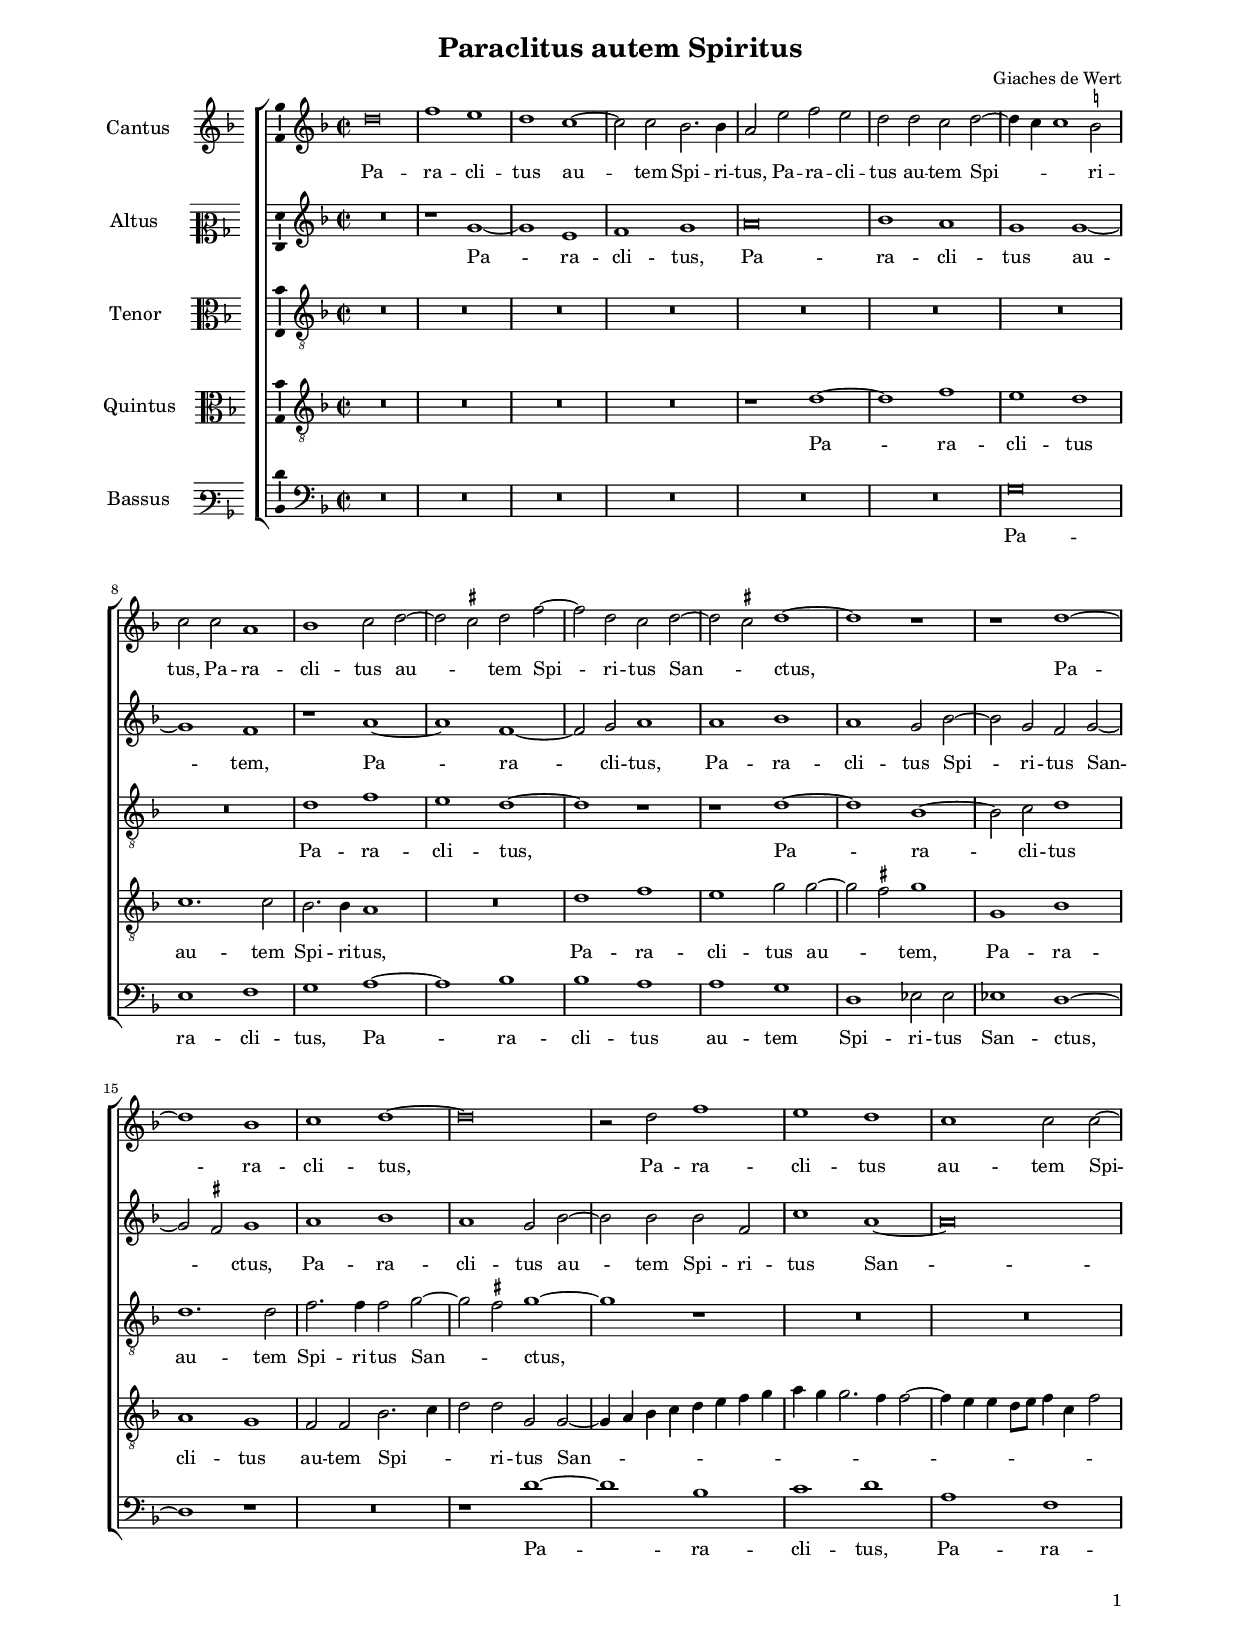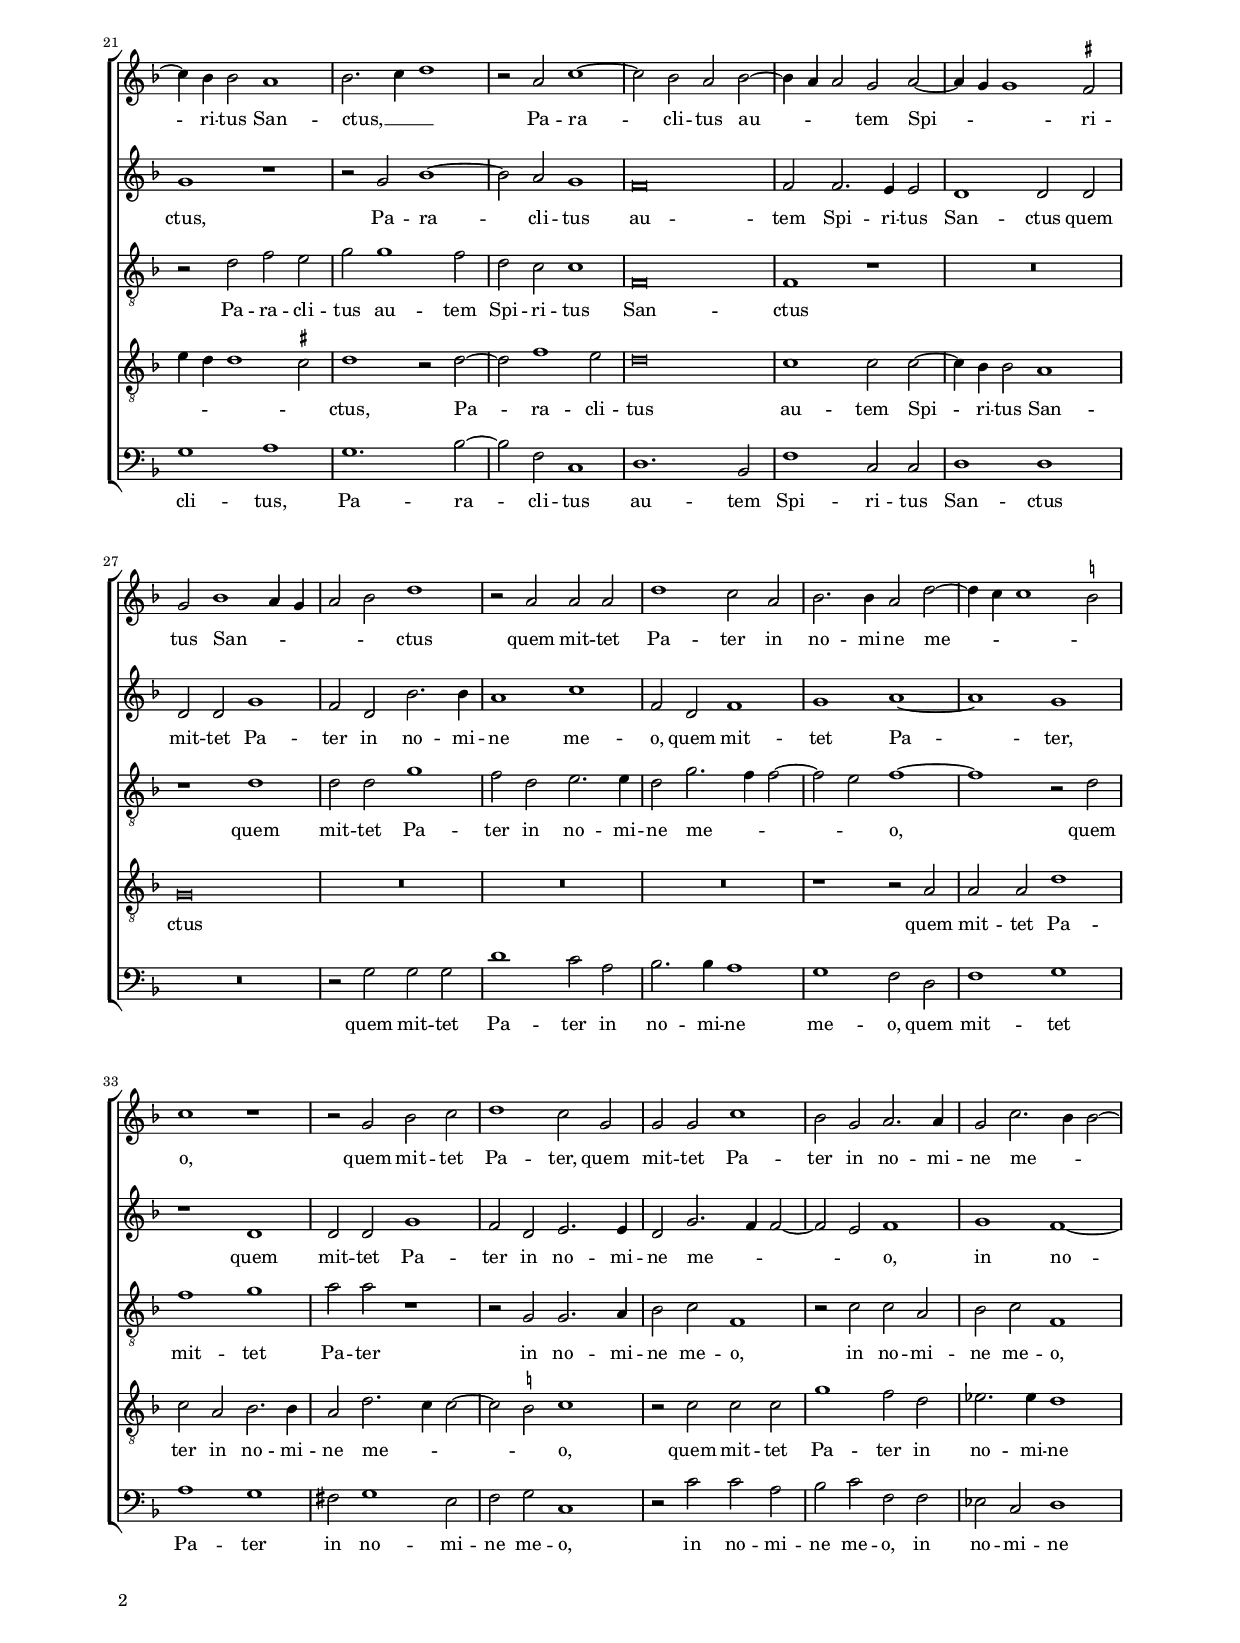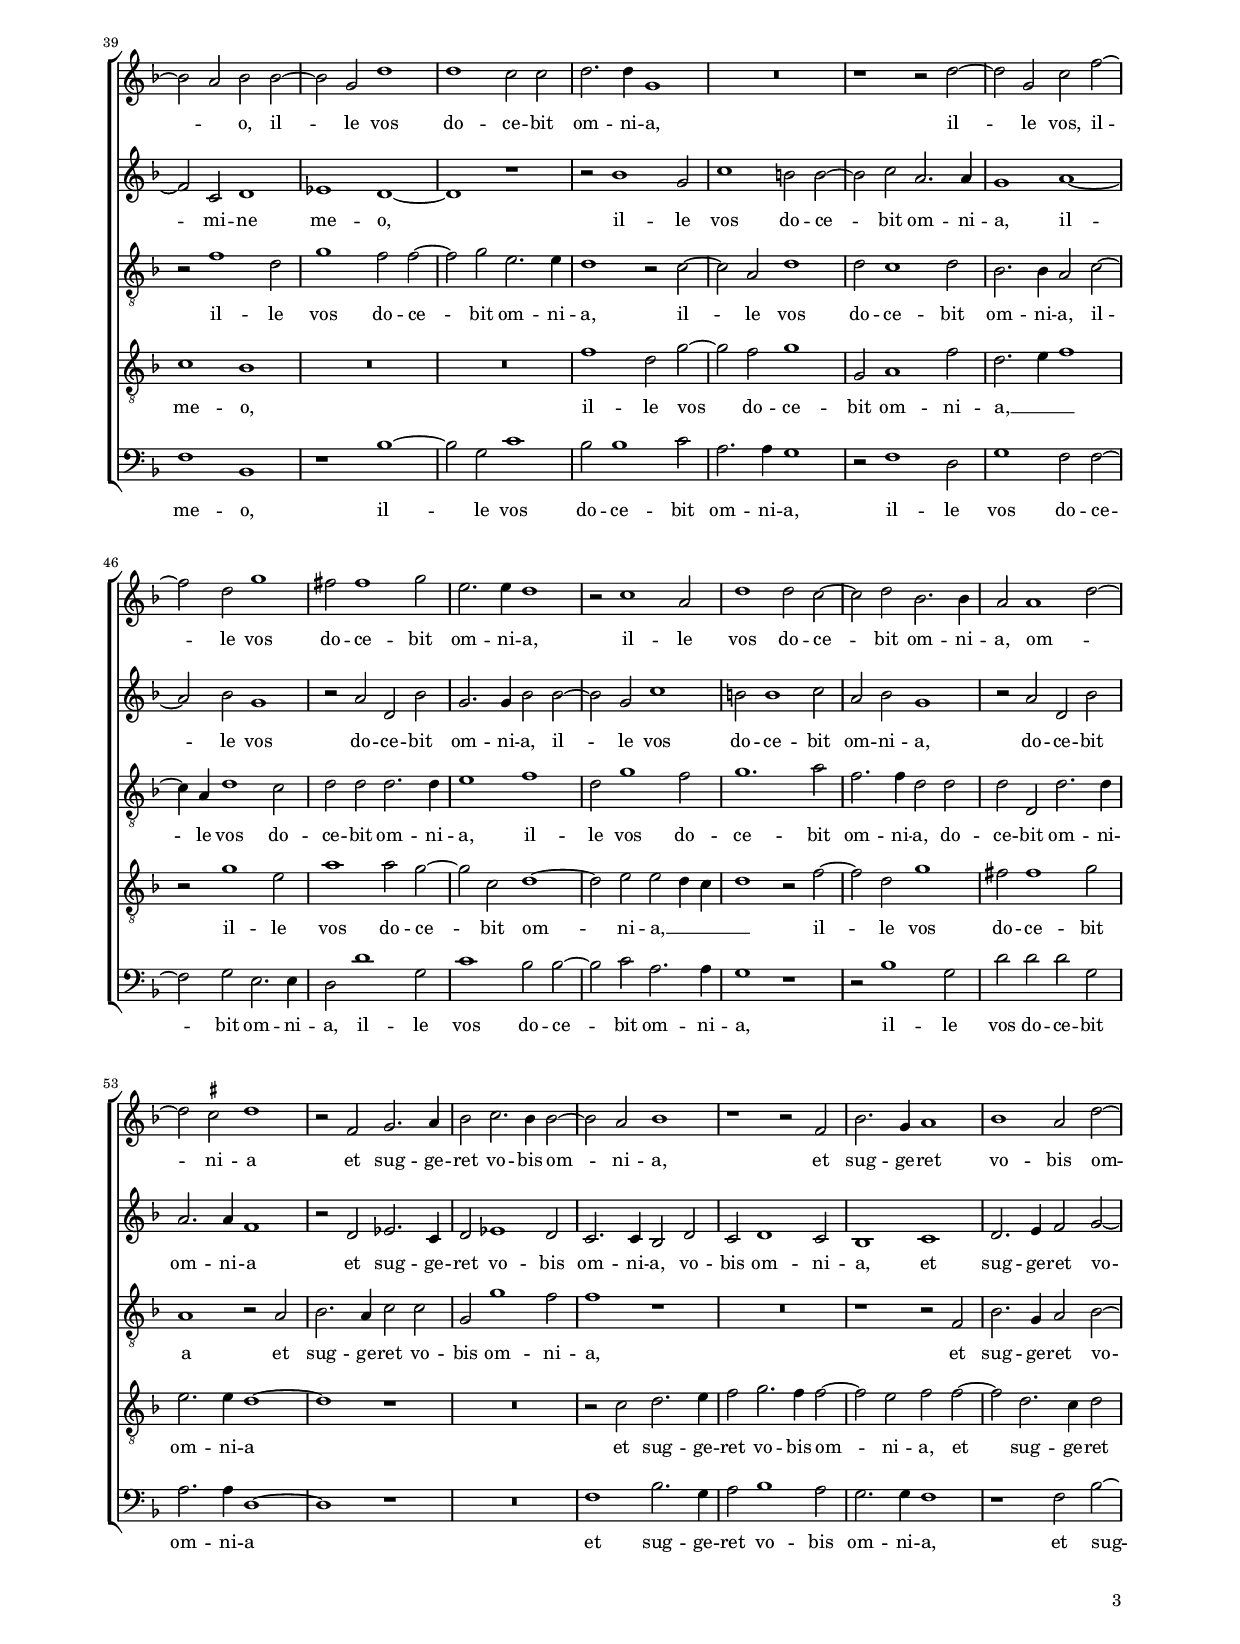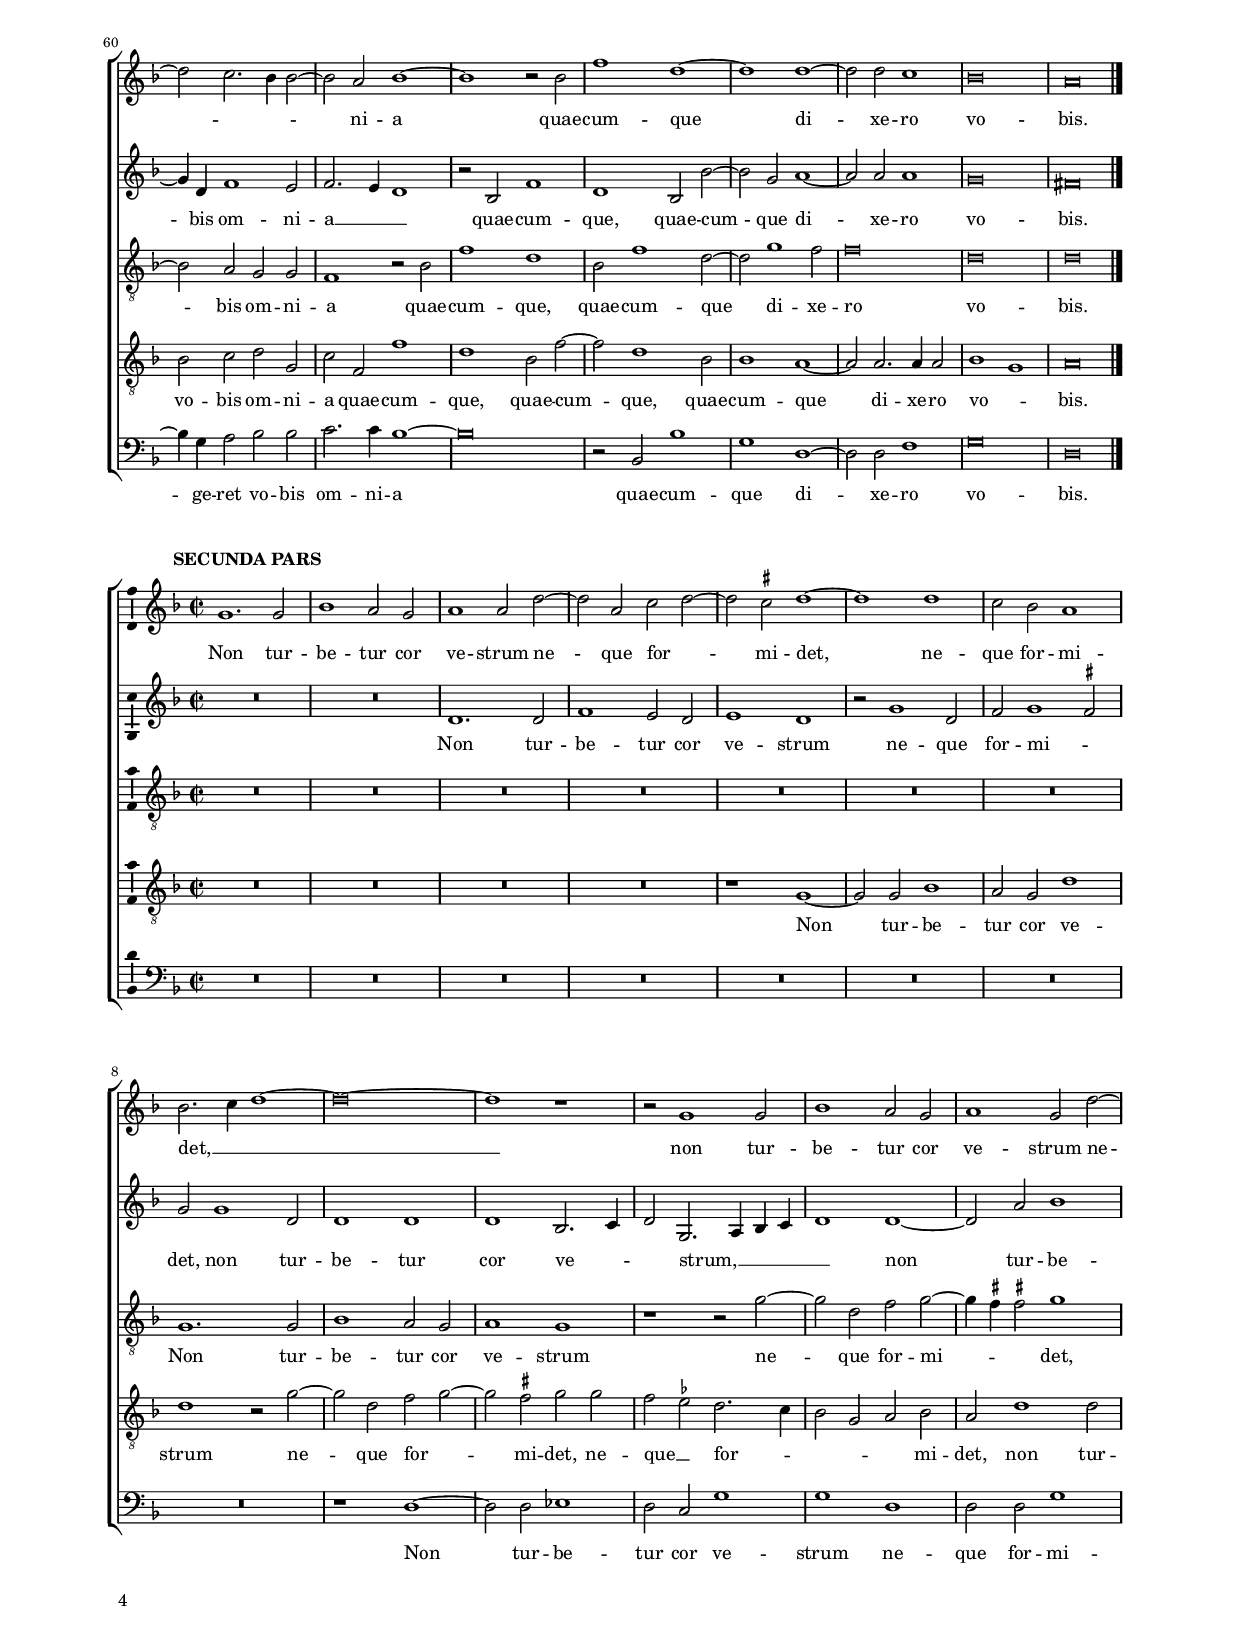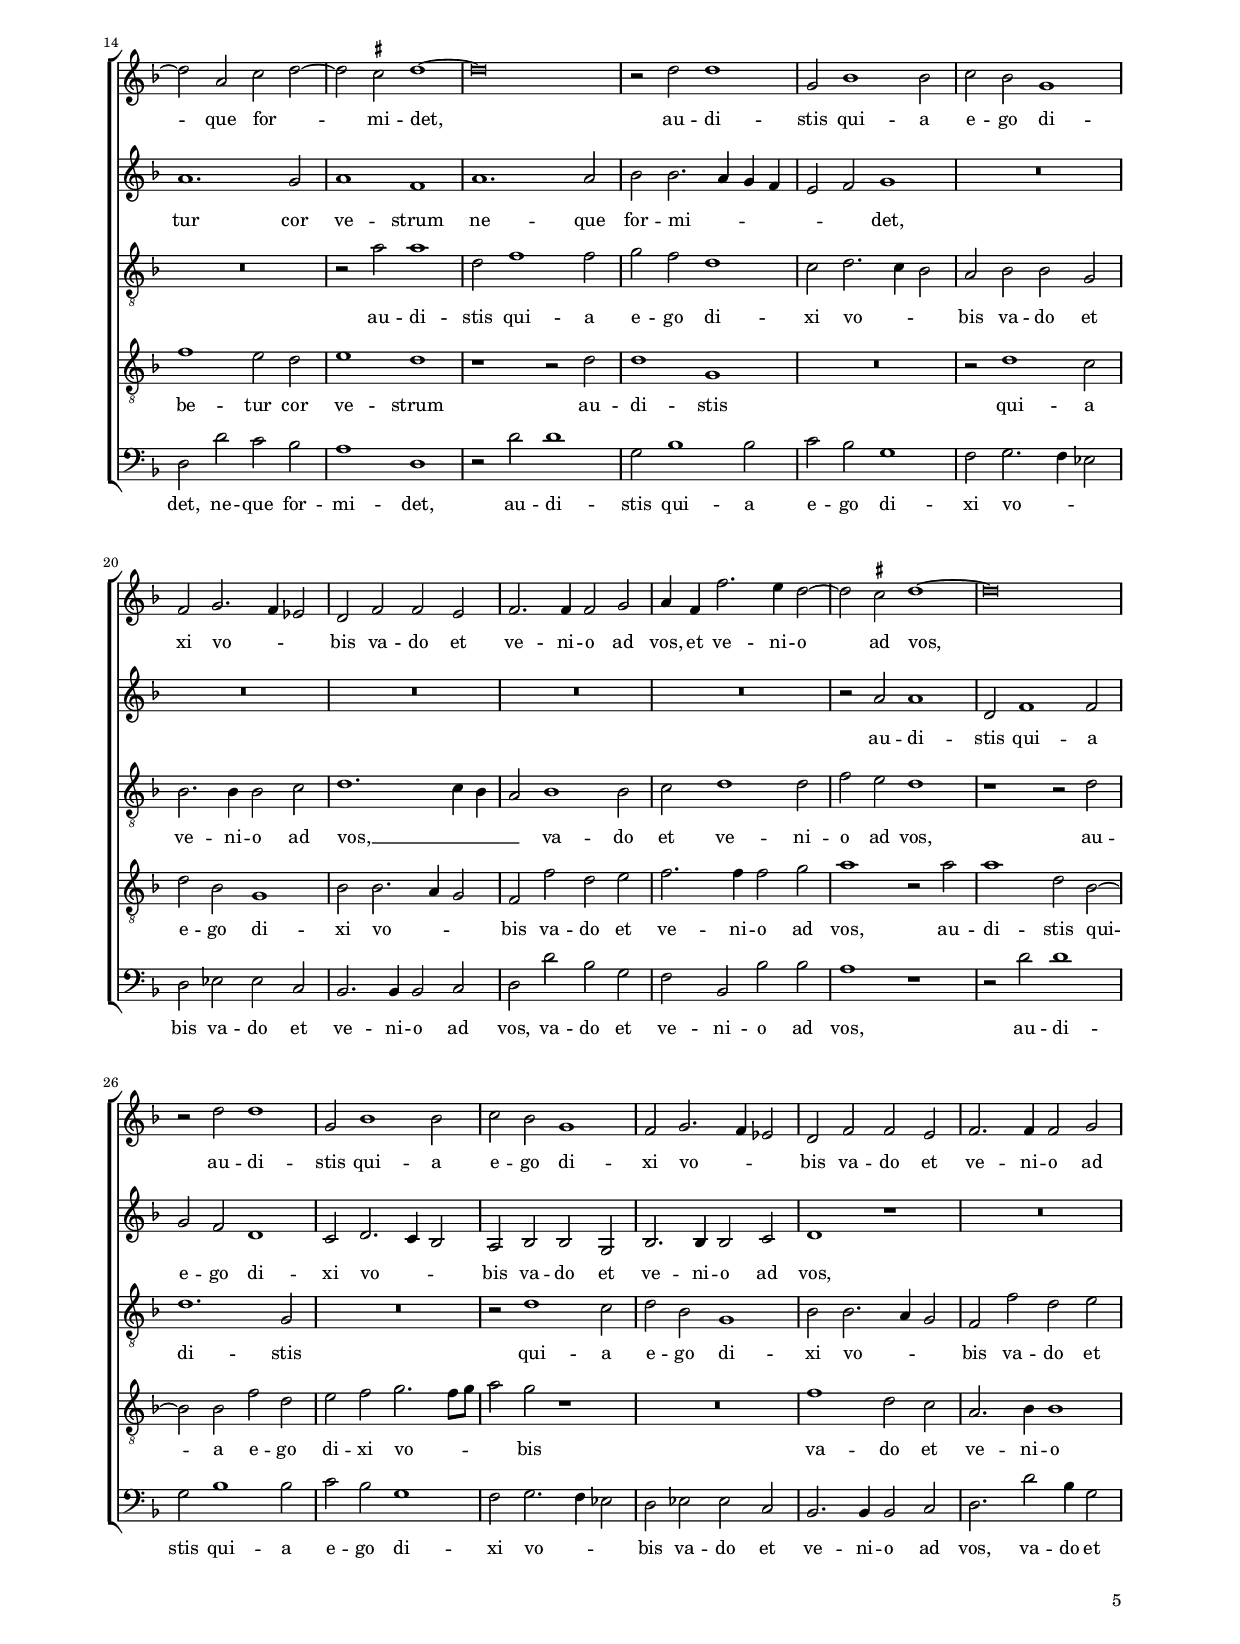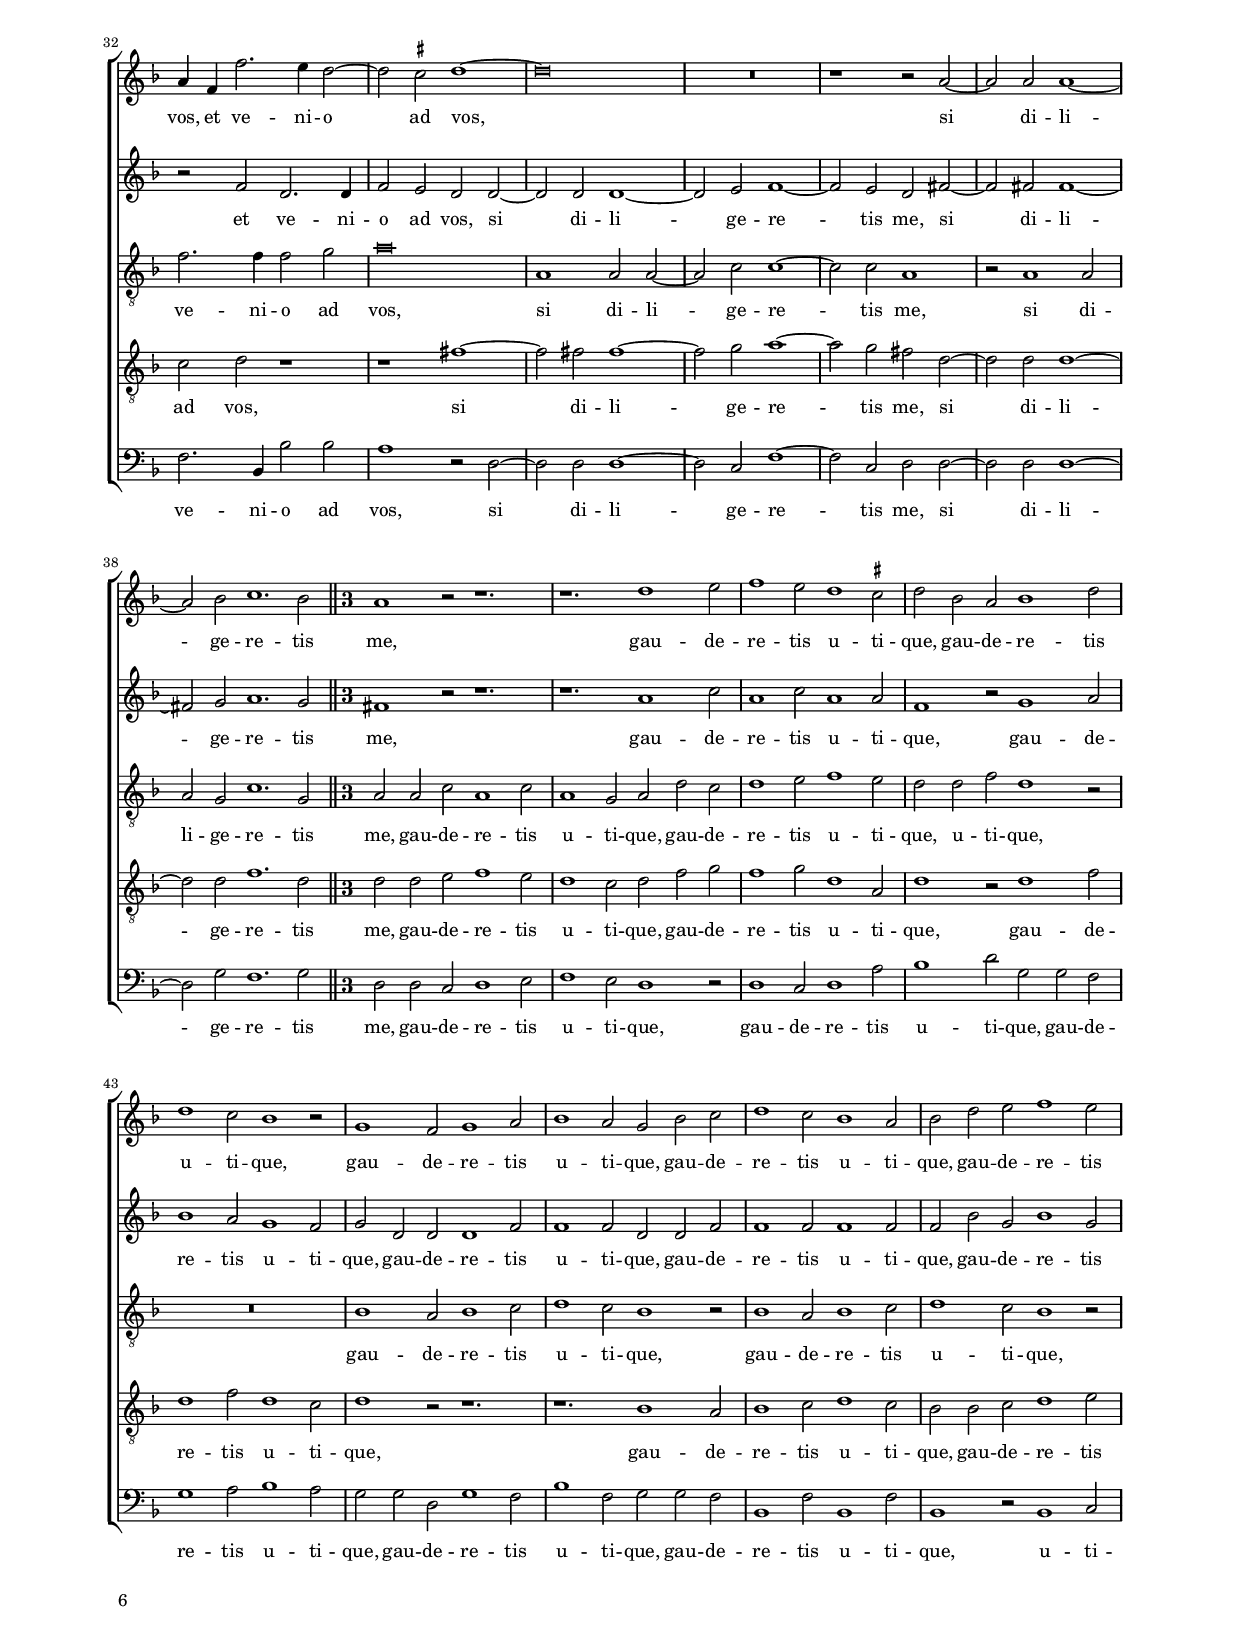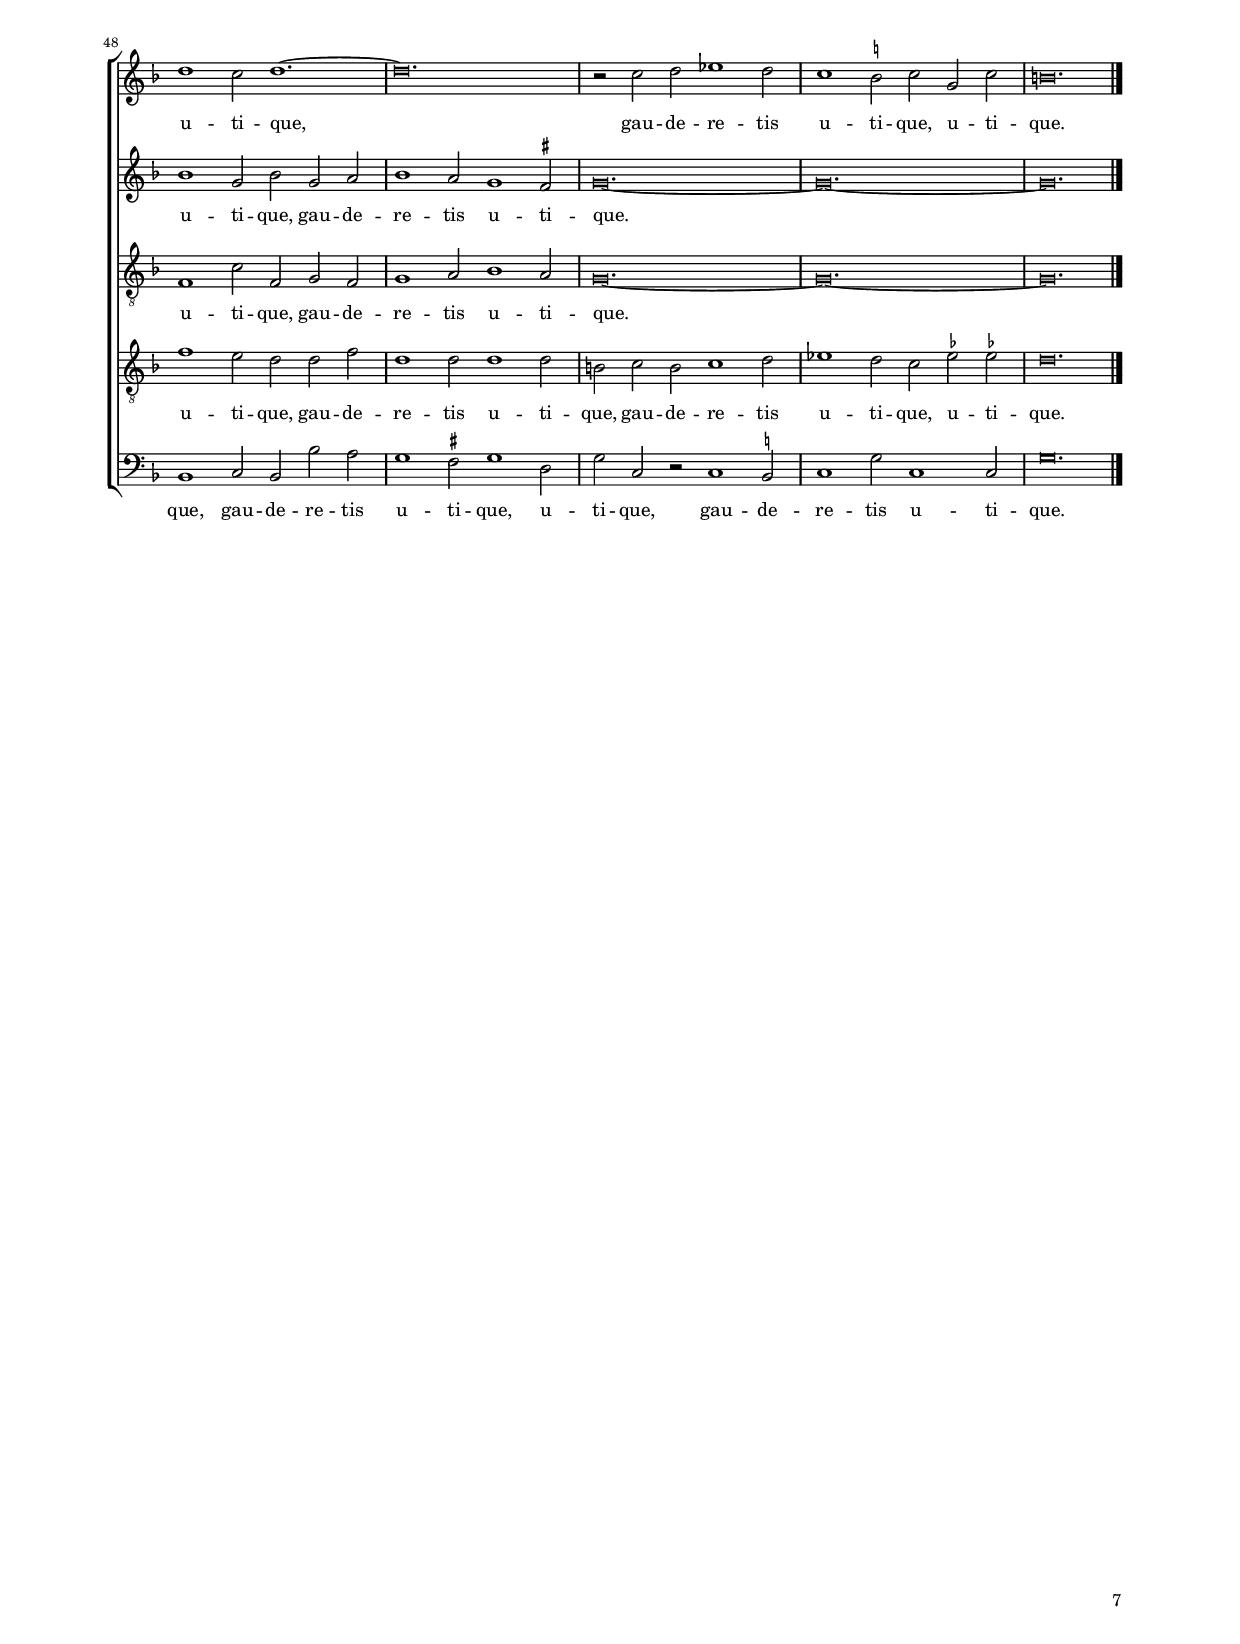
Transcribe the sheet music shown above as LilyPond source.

\header
{
  title="Paraclitus autem Spiritus"
  composer="Giaches de Wert"
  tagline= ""
}

\version "2.22.2"
\include "deutsch.ly"
#(set-global-staff-size 15)
% #(set-default-paper-size "letter")
#(ly:set-option 'point-and-click #f)

	
	ficta = { \once \set suggestAccidentals = ##t }
	
	forget = #(define-music-function (music) (ly:music?) #{
		\accidentalStyle forget
		$music
		\accidentalStyle default
		#})
	

\paper
	{
	top-margin = 1.8 \cm
	bottom-margin = 1.2 \cm
	left-margin = 2 \cm
	right-margin = 2 \cm
	ragged-bottom = ##f
	ragged-last-bottom = ##t
	print-page-number = ##f
	score-system-spacing = #'((basic-distance . 16) (minimum-distance . 14) (padding . 5) (strechability . 150))
	system-system-spacing = #'((basic-distance . 16) (minimum-distance . 14) (padding . 5) (strechability . 150))
    oddFooterMarkup=\markup   \fill-line { "" \fromproperty #'page:page-number-string }
    evenFooterMarkup=\markup  \fill-line { \fromproperty #'page:page-number-string "" }
    last-bottom-spacing = #'((basic-distance . 12) (minimum-distance . 7) (padding . 4))
%	systems-per-page = 3
    %page-count = 6
%	min-systems-per-page = 3
	}

global = {
	\key f \major
	\time 2/2 \set Score.measureLength = #(ly:make-moment 2/1)
    \set Score.tempoHideNote = ##t
    \tempo 2 = 95
    \skip 1*2*67 \bar "|."
	}
	

incipitcantus = \markup { \score {
	{
	\set Staff.instrumentName = \markup { \fontsize #1 "Cantus" }
	\key f \major
	\clef violin
	s4 \bar ""
	}
	\layout  {
	raggedright = ##t
	indent = 1.8 \cm
	line-width = 2.5 \cm
	\context { \Staff \remove Time_signature_engraver }
	\override Staff.Clef.Y-extent = #'(0 . 0)
	}} \hspace #1 }
      
      
incipitaltus = \markup { \score {
	{
	\set Staff.instrumentName = \markup { \fontsize #1 "Altus" }
	\key f \major
	\clef mezzosoprano
	s4 \bar ""
	}
	\layout  {
	raggedright = ##t
	indent = 1.8 \cm
	line-width = 2.5 \cm
	\context { \Staff \remove Time_signature_engraver }
	\override Staff.Clef.Y-extent = #'(0 . 0)
	}} \hspace #1 }


incipittenor = \markup { \score {
	{
	\set Staff.instrumentName = \markup { \fontsize #1 "Tenor" }
	\key f \major
	\clef alto
	s4 \bar ""
	}
	\layout  {
	raggedright = ##t
	indent = 1.8 \cm
	line-width = 2.5 \cm
	\context { \Staff \remove Time_signature_engraver }
	\override Staff.Clef.Y-extent = #'(0 . 0)
	}} \hspace #1 }
      
      
incipitquintus = \markup { \score {
	{
	\set Staff.instrumentName = \markup { \fontsize #1 "Quintus" }
	\key f \major
	\clef alto
	s4 \bar ""
	}
	\layout  {
	raggedright = ##t
	indent = 1.8 \cm
	line-width = 2.5 \cm
	\context { \Staff \remove Time_signature_engraver }
	\override Staff.Clef.Y-extent = #'(0 . 0)
	}} \hspace #1 }
      
      
incipitbassus = \markup { \score {
	{
	\set Staff.instrumentName = \markup { \fontsize #1 "Bassus" }
	\key f \major
	\clef varbaritone
	s4 \bar ""
	}
	\layout  {
	raggedright = ##t
	indent = 1.8 \cm
	line-width = 2.5 \cm
	\context { \Staff \remove Time_signature_engraver }
	\override Staff.Clef.Y-extent = #'(0 . 0)
	}} \hspace #1 }


cantus =  \relative c''
	{
	d\breve
	f1 e
	d1 c~
	c2 c b2. b4
%5
	a2 e' f e |
	d2 d c d~
	d4 c c1 \ficta h2
	c2 c a1
	b1 c2 d~
%10
	d2 \ficta cis d f~ |
	f2 d c d~
	d2 \ficta cis d1~
	d1 r
	r1 d~
%15
	d1 b |
	c1 d~
	d\breve
	r2 d f1
	e1 d
%20
	c1 c2 c~ |
	c4 b b2 a1
	b2. c4 d1
	r2 a c1~
	c2 b a b~
%25
	b4 a a2 g a~ |
	a4 g g1 \ficta fis2
	g2 b1 a4 g
	a2 b d1
	r2 a a a
%30
	d1 c2 a |
	b2. b4 a2 d~
	d4 c c1 \ficta h2
	c1 r
	r2 g b c
%35
	d1 c2 g |
	g2 g c1
	b2 g a2. a4
	g2 c2. b4 b2~
	b2 a b b~
%40
	b2 g d'1 |
	d1 c2 c
	d2. d4 g,1
	R\breve
	r1 r2 d'~
%45
	d2 g, c f~ |
	f2 d g1
	fis2 fis1 g2
	e2. e4 d1
	r2 c1 a2
%50
	d1 d2 c~ |
	c2 d b2. b4
	a2 a1 d2~
	d2 \ficta cis2 d1
	r2 f, g2. a4
%55
	b2 c2. b4 b2~ |
	b2 a b1
	r1 r2 f
	b2. g4 a1
	b1 a2 d~
%60
	d2 c2. b4 b2~ |
	b2 a b1~
	b1 r2 b
	f'1 d~
	d1 d~
%65
	d2 d c1 |
	b\breve
	a\breve |
	}


altus =  \relative c'
	{
	R\breve
	r1 g'~
	g1 e
	f1 g
%5
	a\breve |
	b1 a
	g1 g~
	g1 f
	r1 a~
%10
	a1 f~ |
	f2 g a1
	a1 b
	a1 g2 b~
	b2 g f g~
%15
	g2 \ficta fis g1 |
	a1 b
	a1 g2 b~
	b2 b b f
	c'1 a~
%20
	a\breve |
	g1 r
	r2 g b1~
	b2 a g1
	f\breve
%25
	f2 f2. e4 e2 |
	d1 d2 d
	d2 d g1
	f2 d b'2. b4
	a1 c
%30
	f,2 d f1 |
	g1 a~
	a1 g
	r1 d
	d2 d g1
%35
	f2 d e2. e4 |
	d2 g2. f4 f2~
	f2 e f1
	g1 f~
	f2 c d1
%40
	es1 d~ |
	d1 r
	r2 b'1 g2
	c1 h2 h~
	h2 c a2. a4
%45
	g1 a~ |
	a2 b g1
	r2 a d, b'
	g2. g4 b2 b~
	b2 g c1
%50
	h2 h1 c2 |
	a2 b g1
	r2 a d, b'
	a2. a4 f1
	r2 d es2. c4
%55
	d2 es1 d2 |
	c2. c4 b2 d
	c2 d1 c2
	b1 c
	d2. e4 f2 g~
%60
	g4 d f1 e2 |
	f2. e4 d1
	r2 b f'1
	d1 b2 b'~
	b2 g a1~
%65
	a2 a a1 |
	g\breve
	fis\breve |
	}


tenor =  \relative c'
	{
	R\breve
	R\breve
	R\breve
	R\breve
%5
	R\breve |
	R\breve
	R\breve
	R\breve
	d1 f
%10
	e1 d~ |
	d1 r
	r1 d~
	d1 b~
	b2 c d1
%15
	d1. d2 |
	f2. f4 f2 g~
	g2 \ficta fis2 g1~
	g1 r
	R\breve
%20
	R\breve |
	r2 d f2 e
	g2 g1 f2
	d2 c c1
	f,\breve
%25
	f1 r |
	R\breve
	r1 d'
	d2 d g1
	f2 d e2. e4
%30
	d2 g2. f4 f2~ |
	f2 e f1~
	f1 r2 d
	f1 g
	a2 a r1
%35
	r2 g, g2. a4 |
	b2 c f,1
	r2 c'c a
	b2 c f,1
	r2 f'1 d2
%40
	g1 f2 f~ |
	f2 g e2. e4
	d1 r2 c~
	c2 a d1
	d2 c1 d2
%45
	b2. b4 a2 c~ |
	c4 a d1 c2
	d2 d d2. d4
	e1 f
	d2 g1 f2
%50
	g1. a2 |
	f2. f4 d2 d
	d2 d, d'2. d4
	a1 r2 a
	b2. a4 c2 c
%55
	g2 g'1 f2 |
	f1 r
	R\breve
	r1 r2 f,
	b2. g4 a2 b~
%60
	b2 a g2 g |
	f1 r2 b
	f'1 d
	b2 f'1 d2~
	d2 g1 f2 |
%65
	f\breve |
	d\breve
	d\breve |
	}


quintus  =  \relative c'
	{
	R\breve
	R\breve
	R\breve
	R\breve
%5
	r1 d~ |
	d1 f
	e1 d
	c1. c2
	b2. b4 a1
%10
	R\breve |
	d1 f
	e1 g2 g~
	g2 \ficta fis g1
	g,1 b
%15
	a1 g |
	f2 f b2. c4
	d2 d g, g~
	g4 a b c d e f g
	a4 g g2. f4 f2~
%20
	f4 e e d8 e f4 c f2 |
	e4 d d1 \ficta cis2
	d1 r2 d~
	d2 f1 e2
	d\breve
%25
	c1 c2 c~ |
	c4 b b2 a1
	g\breve
	R\breve
	R\breve
%30
	R\breve |
	r1 r2 a
	a2 a d1
	c2 a b2. b4
	a2 d2. c4 c2~
%35
	c2 \ficta h c1 |
	r2 c c c
	g'1 f2 d
	es2. es4 d1
	c1 b |
%40
	R\breve |
	R\breve
	f'1 d2 g~
	g2 f g1
	g,2 a1 f'2
%45
	d2. e4 f1 |
	r2 g1 e2
	a1 a2 g~
	g2 c, d1~
	d2 e e d4 c
%50
	d1 r2 f~ |
	f2 d g1
	fis2 fis1 g2
	e2. e4 d1~
	d1 r
%55
	R\breve |
	r2 c d2. e4
	f2 g2. f4 f2~
	f2 e f f~
	f2 d2. c4 d2
%60
	b2 c d g, |
	c2 f, f'1
	d1 b2 f'~
	f2 d1 b2
	b1 a~
%65
	a2 a2. a4 a2 |
	b1 g
	a\breve |
	}


bassus  =  \relative c
	{
	R\breve
	R\breve
	R\breve
	R\breve
%5
	R\breve |
	R\breve
	g'\breve
	e1 f
	g1 a~
%10
	a1 b |
	b1 a
	a1 g
	d1 es2 es
	es1 d~
%15
	d1 r |
	R\breve
	r1 d'~
	d1 b
	c1 d
%20
	a1 f |
	g1 a
	g1. b2~
	b2 f c1
	d1. b2
%25
	f'1 c2 c |
	d1 d
	R\breve
	r2 g g g
	d'1 c2 a
%30
	b2. b4 a1 |
	g1 f2 d
	f1 g
	a1 g
	fis2 g1 e2
%35
	f2 g c,1 |
	r2 c' c a
	b2 c f, f
	es2 c d1
	f1 b,
%40
	r1 b'~ |
	b2 g c1
	b2 b1 c2
	a2. a4 g1
	r2 f1 d2
%45
	g1 f2 f~ |
	f2 g e2. e4
	d2 d'1 g,2
	c1 b2 b~
	b2 c a2. a4
%50
	g1 r |
	r2 b1 g2
	d'2 d d g,
	a2. a4 d,1~
	d1 r
%55
	R\breve |
	f1 b2. g4
	a2 b1 a2
	g2. g4 f1
	r1 f2 b~
%60
	b4 g a2 b b |
	c2. c4 b1~
	b\breve
	r2 b, b'1
	g1 d~
%65
	d2 d f1 |
	g\breve
	d\breve |
    }


lyricscantus = \lyricmode {
	Pa -- ra -- cli -- tus au -- tem Spi -- ri -- tus,
	Pa -- ra -- cli -- tus au -- tem Spi -- _ _ ri -- tus,
	Pa -- ra -- cli -- tus au -- _ tem Spi -- ri -- tus San -- _ ctus,
	Pa -- ra -- cli -- tus,
	Pa -- ra -- cli -- tus au -- tem Spi -- ri -- tus San -- ctus, __ _ _
	Pa -- ra -- cli -- tus au -- _ _ tem Spi -- _ _ ri -- tus San -- _ _ _ _ ctus
	quem mit -- tet Pa -- ter in no -- mi -- ne me -- _ _ _ o,
	quem mit -- tet Pa -- ter,
	quem mit -- tet Pa -- ter in no -- mi -- ne me -- _ _ _ o,
	il -- le vos do -- ce -- bit om -- ni -- a,
	il -- le vos,
	il -- le vos do -- ce -- bit om -- ni -- a,
	il -- le vos do -- ce -- bit om -- ni -- a,
	om -- _ ni -- a
	et sug -- ge -- ret vo -- bis om -- ni -- a,
	et sug -- ge -- ret vo -- bis om -- _ _ _ ni -- a
	quae -- cum -- que di -- xe -- ro vo -- bis.
	}


lyricsaltus = \lyricmode {
	Pa -- ra -- cli -- tus,
	Pa -- ra -- cli -- tus au -- tem,
	Pa -- ra -- cli -- tus,
	Pa -- ra -- cli -- tus Spi -- ri -- tus San -- _ ctus,
	Pa -- ra -- cli -- tus au -- tem Spi -- ri -- tus San -- ctus,
	Pa -- ra -- cli -- tus au -- tem Spi -- ri -- tus San -- ctus
	quem mit -- tet Pa -- ter in no -- mi -- ne me -- o,
	quem mit -- tet Pa -- ter,
	quem mit -- tet Pa -- ter in no -- mi -- ne me -- _ _ _ o,
	in no -- mi -- ne me -- o,
	il -- le vos do -- ce -- bit om -- ni -- a,
	il -- le vos do -- ce -- bit om -- ni -- a,
	il -- le vos do -- ce -- bit om -- ni -- a,
	do -- ce -- bit om -- ni -- a
	et sug -- ge -- ret vo -- bis om -- ni -- a,
	vo -- bis om -- ni -- a,
	et sug -- ge -- ret vo -- bis om -- ni -- a __ _ _
	quae -- cum -- que,
	quae -- cum -- que di -- xe -- ro vo -- bis.
	}


lyricstenor = \lyricmode {
	Pa -- ra -- cli -- tus,
	Pa -- ra -- cli -- tus au -- tem Spi -- ri -- tus San -- _ ctus,
	Pa -- ra -- cli -- tus au -- tem Spi -- ri -- tus San -- ctus
	quem mit -- tet Pa -- ter in no -- mi -- ne me -- _ _ _ o,
	quem mit -- tet Pa -- ter in no -- mi -- ne me -- o,
	in no -- mi -- ne me -- o,
	il -- le vos do -- ce -- bit om -- ni -- a,
	il -- le vos do -- ce -- bit om -- ni -- a,
	il -- le vos do -- ce -- bit om -- ni -- a,
	il -- le vos do -- ce -- bit om -- ni -- a,
	do -- ce -- bit om -- ni -- a
	et sug -- ge -- ret vo -- bis om -- ni -- a,
	et sug -- ge -- ret vo -- bis om -- ni -- a
	quae -- cum -- que,
	quae -- cum -- que di -- xe -- ro vo -- bis.
	}


lyricsquintus = \lyricmode {
	Pa -- ra -- cli -- tus au -- tem Spi -- ri -- tus,
	Pa -- ra -- cli -- tus au -- _ tem,
	Pa -- ra -- cli -- tus au -- tem Spi -- _ _ ri -- tus 
	San -- _ _ _ _ _ _ _ _ _ _ _ _ _ _ _ _ _ _ _ _ _ _ _ ctus,
	Pa -- ra -- cli -- tus au -- tem Spi -- ri -- tus San -- ctus
	quem mit -- tet Pa -- ter in no -- mi -- ne me -- _ _ _ o,
	quem mit -- tet Pa -- ter in no -- mi -- ne me -- o,
	il -- le vos do -- ce -- bit om -- ni -- a, __ _ _
	il -- le vos do -- ce -- bit om -- ni -- a, __ _ _ _
	il -- le vos do -- ce -- bit om -- ni -- a
	et sug -- ge -- ret vo -- bis om -- ni -- a,
	et sug -- ge -- ret vo -- bis om -- ni -- a
	quae -- cum -- que,
	quae -- cum -- que,
	quae -- cum -- que di -- xe -- ro vo -- _ bis.
	}


lyricsbassus = \lyricmode {
	Pa -- ra -- cli -- tus,
	Pa -- ra -- cli -- tus au -- tem Spi -- ri -- tus San -- ctus,
	Pa -- ra -- cli -- tus,
	Pa -- ra -- cli -- tus,
	Pa -- ra -- cli -- tus au -- tem Spi -- ri -- tus San -- ctus
	quem mit -- tet Pa -- ter in no -- mi -- ne me -- o,
	quem mit -- tet Pa -- ter in no -- mi -- ne me -- o,
	in no -- mi -- ne me -- o,
	in no -- mi -- ne me -- o,
	il -- le vos do -- ce -- bit om -- ni -- a,
	il -- le vos do -- ce -- bit om -- ni -- a,
	il -- le vos do -- ce -- bit om -- ni -- a,
	il -- le vos do -- ce -- bit om -- ni -- a
	et sug -- ge -- ret vo -- bis om -- ni -- a,
	et sug -- ge -- ret vo -- bis om -- ni -- a
	quae -- cum -- que di -- xe -- ro vo -- bis.
	}


\score
{  
	\transpose c c {
	\new ChoirStaff \with { \override StaffGrouper.staff-staff-spacing.basic-distance = #12 }
	<<

	\new Staff << \global
	\new Voice="v1" {
	\set Staff.instrumentName=\incipitcantus
	\set Staff.midiInstrument = "reed organ"
	\clef violin
	\cantus }
	\new Lyrics \lyricsto "v1" {\lyricscantus }
	>>


	\new Staff << \global
	\new Voice="v2" {
	\set Staff.instrumentName=\incipitaltus
	\set Staff.midiInstrument = "reed organ"
	\clef violin % "G_8"
	\altus}
	\new Lyrics \lyricsto "v2" {\lyricsaltus }
	>>


	\new Staff << \global
	\new Voice="v3" {
	\set Staff.instrumentName=\incipittenor
	\set Staff.midiInstrument = "reed organ"
	\clef "G_8"
	\tenor }
	\new Lyrics \lyricsto "v3" {\lyricstenor }
	>>


	\new Staff << \global
	\new Voice="v5" {
	\set Staff.instrumentName=\incipitquintus
	\set Staff.midiInstrument = "reed organ"
	\clef "G_8"
	\quintus}
	\new Lyrics \lyricsto "v5" {\lyricsquintus }
	>>


	\new Staff << \global
	\new Voice="v4" {
	\set Staff.instrumentName=\incipitbassus
	\set Staff.midiInstrument = "reed organ"
	\clef bass
	\bassus }
	\new Lyrics \lyricsto "v4" {\lyricsbassus}
	>>

	>>
	} % transpose

	\layout
	{
	indent = 2.5 \cm
	\context { \Staff \override TimeSignature.break-visibility = #end-of-line-invisible }
	\context { \Lyrics \override VerticalAxisGroup.nonstaff-relatedstaff-spacing.padding = #1.5 }
%	\context { \Lyrics \override LyricText.font-size = #1 }
	\context { \Staff \consists "Ambitus_engraver" }
	\context { \Score \override BarNumber.padding = #2 }
	\context { \Voice \override NoteHead.style = #'baroque }
	}


\midi
	{
	}

}

%%%%%%%%%%%%%%%%%%%%  SECUNDA PARS %%%%%%%%%%%%%%%%%%%%


global = {
	\key f \major
	\time 2/2 \set Score.measureLength = #(ly:make-moment 2/1)
    \set Score.tempoHideNote = ##t
    \tempo 2 = 95
    \skip 1*2*37
    \set Score.measureLength = #(ly:make-moment 3/1)
    \skip 1*3 \bar "||"
	\time 3/1 \once \override Score.TimeSignature.style = #'single-digit
    \tempo 2 = 140
    \skip 1*3*14 \bar "|."
	}


cantus =  \relative c''
	{
	g1. g2
	b1 a2 g
	a1 a2 d~
	d2 a c d~
%5
	d2 \ficta cis d1~ |
	d1 d
	c2 b a1
	b2. c4 d1~
	d\breve~
%10
	d1 r |
	r2 g,1 g2
	b1 a2 g
	a1 g2 d'~
	d2 a c d~
%15
	d2 \ficta cis d1~ |
	d\breve
	r2 d d1
	g,2 b1 b2
	c2 b g1
%20
	f2 g2. f4 es2 |
	d2 f f e
	f2. f4 f2 g
	a4 f f'2. e4 d2~
	d2 \ficta cis2 d1~
%25
	d\breve |
	r2 d d1
	g,2 b1 b2
	c2 b g1
	f2 g2. f4 es2
%30
	d2 f f e |
	f2. f4 f2 g
	a4 f f'2. e4 d2~
	d2 \ficta cis d1~
	d\breve
%35
	R\breve |
	r1 r2 a~
	a2 a a1~
	a2 b c1. b2
% Triple time - coloration
	a1 r2 r1.
%40
	r1. d1 e2
	f1 e2 d1 \ficta cis2
	d2 b a b1 d2
	d1 c2 b1 r2
	g1 f2 g1 a2
%45
	b1 a2 g b c |
	d1 c2 b1 a2
	b2 d e f1 e2
	d1 c2 d1.~
	d\breve.
%50
	r2 c d es1 d2 |
	c1 \ficta h2 c g c
	h\breve. |
	}


altus =  \relative c'
	{
	R\breve
	R\breve
	d1. d2
	f1 e2 d
%5
	e1 d |
	r2 g1 d2
	f2 g1 \ficta fis2
	g2 g1 d2
	d1 d
%10
	d1 b2. c4 |
	d2 g,2. a4 b c
	d1 d~
	d2 a' b1
	a1. g2
%15
	a1 f |
	a1. a2
	b2 b2. a4 g f
	e2 f g1
	R\breve
%20
	R\breve |
	R\breve
	R\breve
	R\breve
	r2 a a1
%25
	d,2 f1 f2 |
	g2 f d1
	c2 d2. c4 b2
	a2 b b g
	b2. b4 b2 c
%30
	d1 r |
	R\breve
	r2 f d2. d4
	f2 e d d~
	d2 d d1~
%35
	d2 e f1~ |
	f2 e d fis~
	fis2 fis fis1~
	fis2 g a1. g2
% Triple time - coloration
	fis 1 r2 r1.
%40
	r1. a1 c2 |
	a1 c2 a1 a2
	f1 r2 g1 a2
	b1 a2 g1 f2
	g2 d d d1 f2
%45
	f1 f2 d2 d f |
	f1 f2 f1 f2
	f2 b g b1 g2
	b1 g2 b2 g a
	b1 a2 g1 \ficta fis2
%50
	g\breve.~ |
	g\breve.~
	g\breve. |
	}


tenor =  \relative c'
	{
	R\breve
	R\breve
	R\breve
	R\breve
%5
	R\breve |
	R\breve
	R\breve
	g1. g2
	b1 a2 g
%10
	a1 g |
	r1 r2 g'~
	g2 d f g~
	g4 \ficta fis \ficta fis!2 g1
	R\breve
%15
	r2 a a1 |
	d,2 f1 f2
	g2 f d1
	c2 d2. c4 b2
	a2 b b g
%20
	b2. b4 b2 c |
	d1. c4 b
	a2 b1 b2
	c2 d1 d2
	f2 e d1
%25
	r1 r2 d |
	d1. g,2
	R\breve
	r2 d'1 c2
	d2 b g1
%30
	b2 b2. a4 g2 |
	f2 f' d e
	f2. f4 f2 g
	a\breve
	a,1 a2 a~
%35
	a2 c c1~ |
	c2 c a1
	r2 a1 a2
	a2 g c1. g2
% Triplet time - coloration
	a2 a c a1 c2
%40
	a1 g2 a2 d c |
	d1 e2 f1 e2
	d2 d f d1 r2 
	R\breve.
	b1 a2 b1 c2
%45
	d1 c2 b1 r2 |
	b1 a2 b1 c2
	d1 c2 b1 r2
	f1 c'2 f,2 g f 
	g1 a2 b1 a2
%50
	g\breve.~ |
	g\breve.~
	g\breve. |
	}


quintus  =  \relative c'
	{
	R\breve
	R\breve
	R\breve
	R\breve
%5
	r1 g~ |
	g2 g b1
	a2 g d'1
	d1 r2 g~
	g2 d f g~
%10
	g2 \ficta fis g g |
	f2 \ficta es d2. c4
	b2 g a b
	a2 d1 d2
	f1 e2 d
%15
	e1 d |
	r1 r2 d
	d1 g,
	R\breve
	r2 d'1 c2
%20
	d2 b g1 |
	b2 b2. a4 g2
	f2 f' d e
	f2. f4 f2 g
	a1 r2 a
%25
	a1 d,2 b~ |
	b2 b f' d
	e2 f g2. f8 g
	a2 g r1
	R\breve
%30
	f1 d2 c |
	a2. b4 b1
	c2 d r1
	r1 fis~
	fis2 fis fis1~
%35
	fis2 g a1~ |
	a2 g fis d~
	d2 d d1~
	d2 d f1. d2
% Triple time - coloration
	d2 d e f1 e2 
%40
	d1 c2 d2 f g
	f1 g2 d1 a2
	d1 r2 d1 f2
	d1 f2 d1 c2
	d1 r2 r1.
%45
	r1. b1 a2 |
	b1 c2 d1 c2
	b2 b c d1 e2
	f1 e2 d2 d f
	d1 d2 d1 d2
%50
	h2 c h c1 d2 |
	es1 d2 c2 \ficta es! \ficta es!
	d\breve. |
	}


bassus  =  \relative c
	{
	R\breve
	R\breve
	R\breve
	R\breve
%5
	R\breve |
	R\breve 
	R\breve
	R\breve
	r1 d~
%10
	d2 d es1 |
	d2 c g'1
	g1 d
	d2 d g1
	d2 d' c b
%15
	a1 d, |
	r2 d' d1
	g,2 b1 b2
	c2 b g1
	f2 g2. f4 es2
%20
	d2 es es c |
	b2. b4 b2 c
	d2 d' b g
	f2 b, b' b
	a1 r
%25
	r2 d d1 |
	g,2 b1 b2
	c2 b g1
	f2 g2. f4 es2
	d2 es es c
%30
	b2. b4 b2 c |
	d2. d'2 b4 g2
	f2. b,4 b'2 b
	a1 r2 d,~
	d2 d d1~
%35
	d2 c f1~ |
	f2 c d d~
	d2 d d1~
	d2 g f1. g2
% Triple time - coloration
	d2 d c d1 e2
%40
	f1 e2 d1 r2 |
	d1 c2 d1 a'2
	b1 d2 g,2 g f
	g1 a2 b1 a2
	g2 g d g1 f2
%45
	b1 f2 g g f |
	b,1 f'2 b,1 f'2
	b,1 r2 b1 c2
	b1 c2 b b' a
	g1 \ficta fis2 g1 d2
%50
	g2 c, r c1 \ficta h2 |
	c1 g'2 c,1 c2
	g'\breve. |
	}


lyricscantus = \lyricmode {
	Non tur -- be -- tur cor ve -- strum
	ne -- que for -- _ mi -- det,
	ne -- que for -- mi -- det, __ _ _
	non tur -- be -- tur cor ve -- strum
	ne -- que for -- _ mi -- det,
	au -- di -- stis qui -- a e -- go di -- xi vo -- _ _ bis
	va -- do et ve -- ni -- o ad vos,
	et ve -- ni -- o ad vos,
	au -- di -- stis qui -- a e -- go di -- xi vo -- _ _ bis
	va -- do et ve -- ni -- o ad vos,
	et ve -- ni -- o ad vos,
	si di -- li -- ge -- re -- tis me,
	gau -- de -- re -- tis u -- ti -- que,
	gau -- de -- re -- tis u -- ti -- que,
	gau -- de -- re -- tis u -- ti -- que,
	gau -- de -- re -- tis u -- ti -- que,
	gau -- de -- re -- tis u -- ti -- que,
	gau -- de -- re -- tis u -- ti -- que,
	u -- ti -- que.
	}


lyricsaltus = \lyricmode {
	Non tur -- be -- tur cor ve -- strum
	ne -- que for -- mi -- _ det,
	non tur -- be -- tur cor ve -- _ _ strum, __ _ _ _ _
	non tur -- be -- tur cor ve -- strum
	ne -- que for -- mi -- _ _ _ _ _ det,
	au -- di -- stis qui -- a e -- go di -- xi vo -- _ _ bis
	va -- do et ve -- ni -- o ad vos,
	et ve -- ni -- o ad vos,
	si di -- li -- ge -- re -- tis me,
	si di -- li -- ge -- re -- tis me,
	gau -- de -- re -- tis u -- ti -- que,
	gau -- de -- re -- tis u -- ti -- que,
	gau -- de -- re -- tis u -- ti -- que,
	gau -- de -- re -- tis u -- ti -- que,
	gau -- de -- re -- tis u -- ti -- que,
	gau -- de -- re -- tis u -- ti -- que.
	}


lyricstenor = \lyricmode {
	Non tur -- be -- tur cor ve -- strum
	ne -- que for -- mi -- _ _ det,
	au -- di -- stis qui -- a e -- go di -- xi vo -- _ _ bis
	va -- do et ve -- ni -- o ad vos, __ _ _ _
	va -- do et ve -- ni -- o ad vos,
	au -- di -- stis qui -- a e -- go di -- xi vo -- _ _ bis
	va -- do et ve -- ni -- o ad vos,
	si di -- li -- ge -- re -- tis me,
	si di -- li -- ge -- re -- tis me,
	gau -- de -- re -- tis u -- ti -- que,
	gau -- de -- re -- tis u -- ti -- que,
	u -- ti -- que,
	gau -- de -- re -- tis u -- ti -- que,
	gau -- de -- re -- tis u -- ti -- que,
	u -- ti -- que,
	gau -- de -- re -- tis u -- ti -- que.
	}


lyricsquintus = \lyricmode {
	Non tur -- be -- tur cor ve -- strum
	ne -- que for -- _ mi -- det,
	ne -- que __ _ for -- _ _ _ _ mi -- det,
	non tur -- be -- tur cor ve -- strum
	au -- di -- stis qui -- a e -- go di -- xi vo -- _ _ bis
	va -- do et ve -- ni -- o ad vos,
	au -- di -- stis qui -- a e -- go di -- xi vo -- _ _ _ bis
	va -- do et ve -- ni -- o ad vos,
	si di -- li -- ge -- re -- tis me,
	si di -- li -- ge -- re -- tis me,
	gau -- de -- re -- tis u -- ti -- que,
	gau -- de -- re -- tis u -- ti -- que,
	gau -- de -- re -- tis u -- ti -- que,
	gau -- de -- re -- tis u -- ti -- que,
	gau -- de -- re -- tis u -- ti -- que,
	gau -- de -- re -- tis u -- ti -- que,
	gau -- de -- re -- tis u -- ti -- que,
	u -- ti -- que.
	}


lyricsbassus = \lyricmode {
	Non tur -- be -- tur cor ve -- strum
	ne -- que for -- mi -- det,
	ne -- que for -- mi -- det,
	au -- di -- stis qui -- a e -- go di -- xi vo -- _ _ bis
	va -- do et ve -- ni -- o ad vos,
	va -- do et ve -- ni -- o ad vos,
	au -- di -- stis qui -- a e -- go di -- xi vo -- _ _ bis
	va -- do et ve -- ni -- o ad vos,
	va -- do et ve -- ni -- o ad vos,
	si di -- li -- ge -- re -- tis me,
	si di -- li -- ge -- re -- tis me,
	gau -- de -- re -- tis u -- ti -- que,
	gau -- de -- re -- tis u -- ti -- que,
	gau -- de -- re -- tis u -- ti -- que,
	gau -- de -- re -- tis u -- ti -- que,
	gau -- de -- re -- tis u -- ti -- que,
	u -- ti -- que,
	gau -- de -- re -- tis u -- ti -- que,
	u -- ti -- que,
	gau -- de -- re -- tis u -- ti -- que.
	}


\score
	{  
	\transpose c c {
	\new ChoirStaff \with { \override StaffGrouper.staff-staff-spacing.basic-distance = #12 }
	<<

	\new Staff <<\global
	\new Voice="v1" {
	  %\set Staff.instrumentName=Cantus
		\set Staff.midiInstrument = "reed organ"
		\clef violin
		\cantus }
	\new Lyrics \lyricsto "v1" {\lyricscantus }
	>>


	\new Staff << \global
	\new Voice="v2" {
	  %\set Staff.instrumentName=Altus
		\set Staff.midiInstrument = "reed organ"
	\clef violin % "G_8"
		\altus}
	\new Lyrics \lyricsto "v2" {\lyricsaltus }
	>>


	\new Staff <<\global
	\new Voice="v3" {
	  %\set Staff.instrumentName=Tenor
		\set Staff.midiInstrument = "reed organ"
		\clef "G_8"
		\tenor }
	\new Lyrics \lyricsto "v3" {\lyricstenor }
	>>


	\new Staff << \global
	\new Voice="v5" {
	  %\set Staff.instrumentName=Quintus
		\set Staff.midiInstrument = "reed organ"
		\clef "G_8"
		\quintus}
	\new Lyrics \lyricsto "v5" {\lyricsquintus }
	>>


	\new Staff <<\global
	\new Voice="v4" {
	  %\set Staff.instrumentName=Bassus
		\set Staff.midiInstrument = "reed organ"
		\clef bass
		\bassus }
	\new Lyrics \lyricsto "v4" {\lyricsbassus}
	>>
	
	>>
	} % transpose

	\layout
	{
	indent = 0 \cm
	\context { \Staff \override TimeSignature.break-visibility = #end-of-line-invisible }
	\context { \Lyrics \override VerticalAxisGroup.nonstaff-relatedstaff-spacing.padding = #1.5 }
%	\context { \Lyrics \override LyricText.font-size = #1 }
	\context { \Staff \consists "Ambitus_engraver" }
	\context { \Score \override BarNumber.padding = #2 }
	\context { \Voice \override NoteHead.style = #'baroque }
	}

    \header { piece = \markup { \raise #2 \hspace # 7 \bold "SECUNDA PARS"} }
    
\midi
	{
	}
	
}

% EOF
